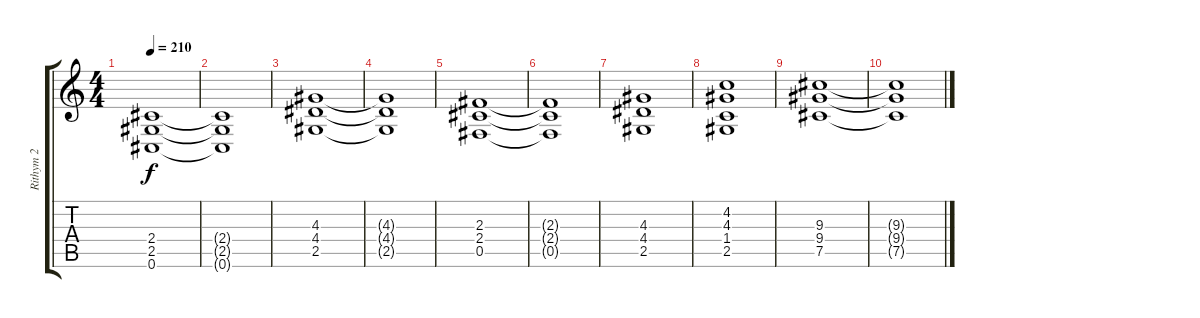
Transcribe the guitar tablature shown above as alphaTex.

\track ("Rithym 2" "Rithym 2") {instrument distortionguitar}
\staff {score tabs}
\tuning (Db4 Ab3 E3 B2 Gb2 Db2) {hide}
\ts (4 4)
\tempo 210
\clef g2
\ks c
(2.4 2.5 0.6).1{dy f} |
(2.4{t} 2.5{t} 0.6{t}).1 |
(4.3 4.4 2.5).1 |
(4.3{t} 4.4{t} 2.5{t}).1 |
(2.3 2.4 0.5).1 |
(2.3{t} 2.4{t} 0.5{t}).1 |
(4.3 4.4 2.5).1 |
(4.2 4.3 1.4 2.5).1 |
(9.3 9.4 7.5).1 |
(9.3{t} 9.4{t} 7.5{t}).1
